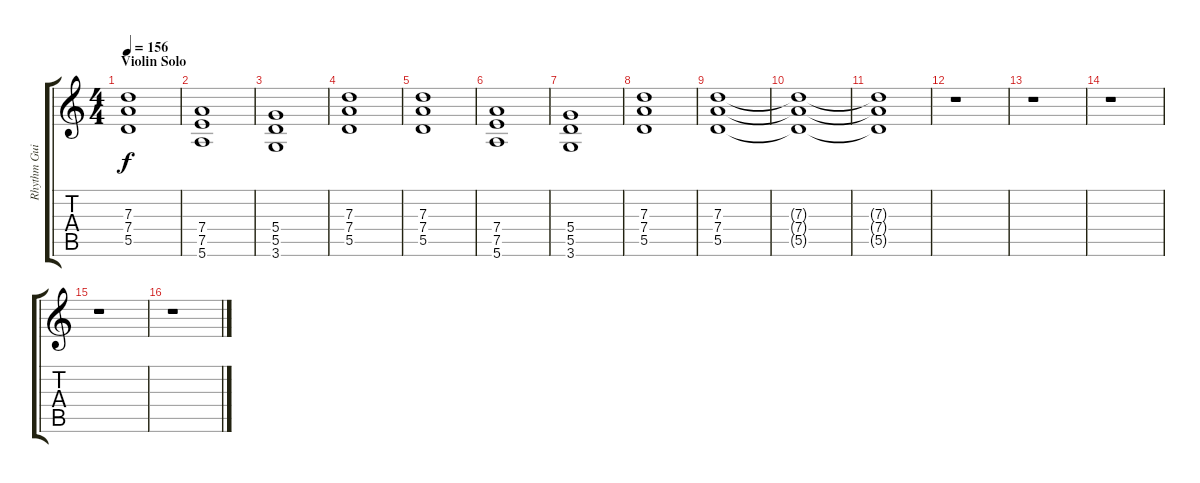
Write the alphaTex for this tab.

\track ("Rhythm Guitar" "Rhythm Gui") {instrument distortionguitar}
\staff {score tabs}
\tuning (E4 B3 G3 D3 A2 E2) {hide}
\ts (4 4)
\section ("" "Violin Solo")
\tempo 156
\clef g2
\ks c
(7.3 7.4 5.5).1{dy f} |
(7.4 7.5 5.6).1 |
(5.4 5.5 3.6).1 |
(7.3 7.4 5.5).1 |
(7.3 7.4 5.5).1 |
(7.4 7.5 5.6).1 |
(5.4 5.5 3.6).1 |
(7.3 7.4 5.5).1 |
(7.3 7.4 5.5).1 |
\section ("" "")
(7.3{t} 7.4{t} 5.5{t}).1{volume 0} |
(7.3{t} 7.4{t} 5.5{t}).1 |
r.1 |
r.1 |
r.1 |
r.1 |
r.1
